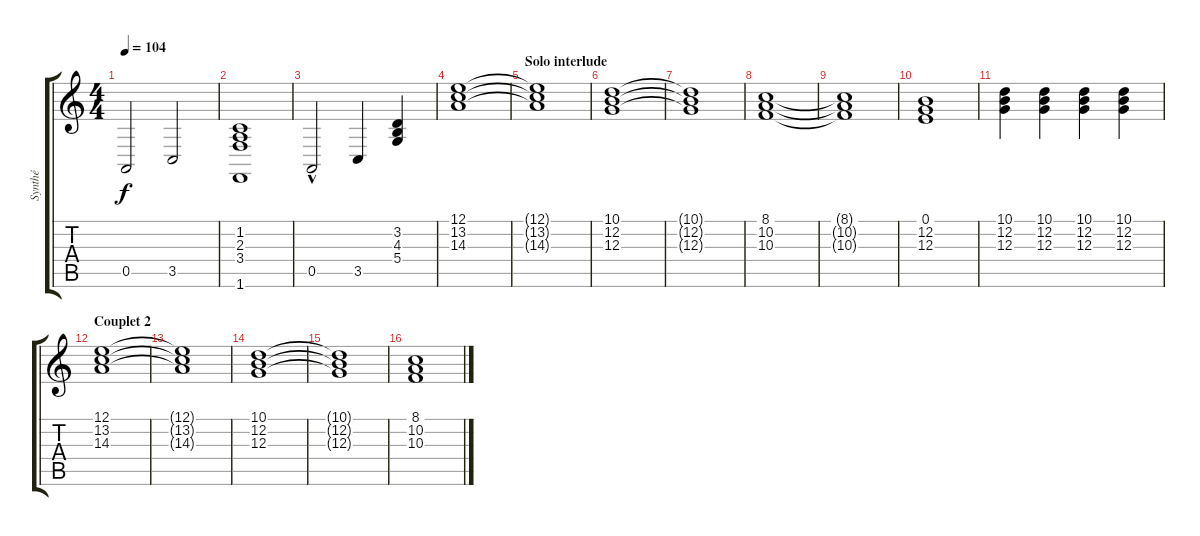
\track ("Synthé" "Synthé") {instrument stringensemble1}
\staff {score tabs}
\tuning (E4 B3 G3 D3 A2 E2) {hide}
\ts (4 4)
\tempo 104
\clef g2
\ks c
0.5.2{dy f} 3.5.2 |
(1.2 2.3 3.4 1.6).1 |
0.5{hac}.2 3.5.4 (3.2 4.3 5.4).4 |
(12.1 13.2 14.3).1 |
\section ("" "Solo interlude")
(12.1{t} 13.2{t} 14.3{t}).1 |
(10.1 12.2 12.3).1 |
(10.1{t} 12.2{t} 12.3{t}).1 |
(8.1 10.2 10.3).1 |
(8.1{t} 10.2{t} 10.3{t}).1 |
(0.1 12.2 12.3).1 |
(10.1 12.2 12.3).4 (10.1 12.2 12.3).4 (10.1 12.2 12.3).4 (10.1 12.2 12.3).4 |
\section ("" "Couplet 2")
(12.1 13.2 14.3).1 |
(12.1{t} 13.2{t} 14.3{t}).1 |
(10.1 12.2 12.3).1 |
(10.1{t} 12.2{t} 12.3{t}).1 |
(8.1 10.2 10.3).1
